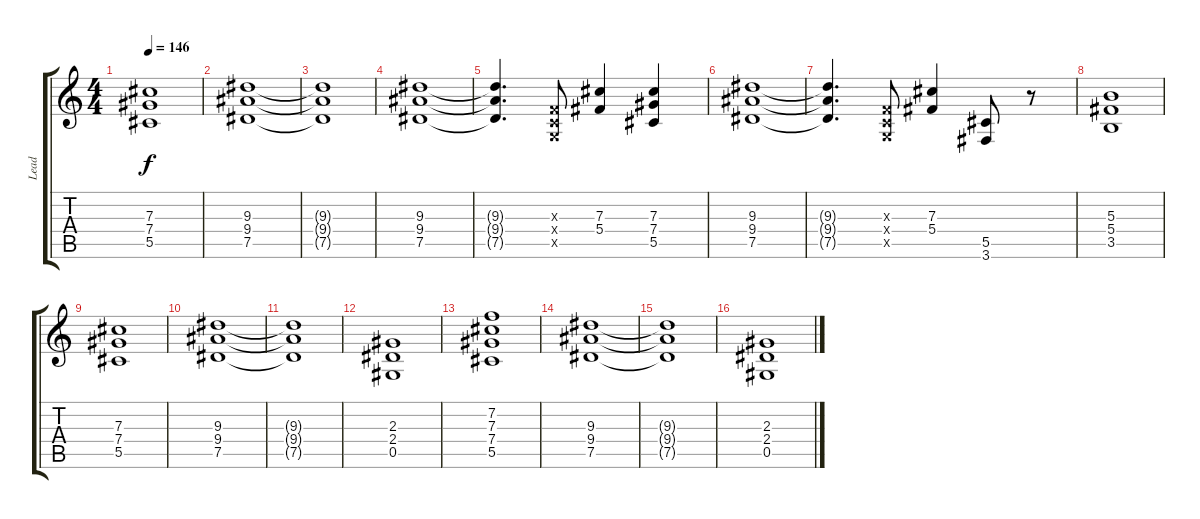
\track ("Lead" "Lead") {instrument overdrivenguitar}
\staff {score tabs}
\tuning (Eb4 Bb3 Gb3 Db3 Ab2 Eb2) {hide}
\ts (4 4)
\tempo 146
\clef g2
\ks c
(7.3 7.4 5.5).1{dy f} |
(9.3 9.4 7.5).1 |
(9.3{t} 9.4{t} 7.5{t}).1 |
(9.3 9.4 7.5).1 |
(9.3{t} 9.4{t} 7.5{t}).4{d} (-1.3{x} -1.4{x} -1.5{x}).8 (7.3 5.4).4 (7.3 7.4 5.5).4 |
(9.3 9.4 7.5).1 |
(9.3{t} 9.4{t} 7.5{t}).4{d} (-1.3{x} -1.4{x} -1.5{x}).8 (7.3 5.4).4 (5.5 3.6).8 r.8 |
(5.3 5.4 3.5).1 |
(7.3 7.4 5.5).1 |
(9.3 9.4 7.5).1 |
(9.3{t} 9.4{t} 7.5{t}).1 |
(2.3 2.4 0.5).1 |
(7.2 7.3 7.4 5.5).1 |
(9.3 9.4 7.5).1 |
(9.3{t} 9.4{t} 7.5{t}).1 |
(2.3 2.4 0.5).1
